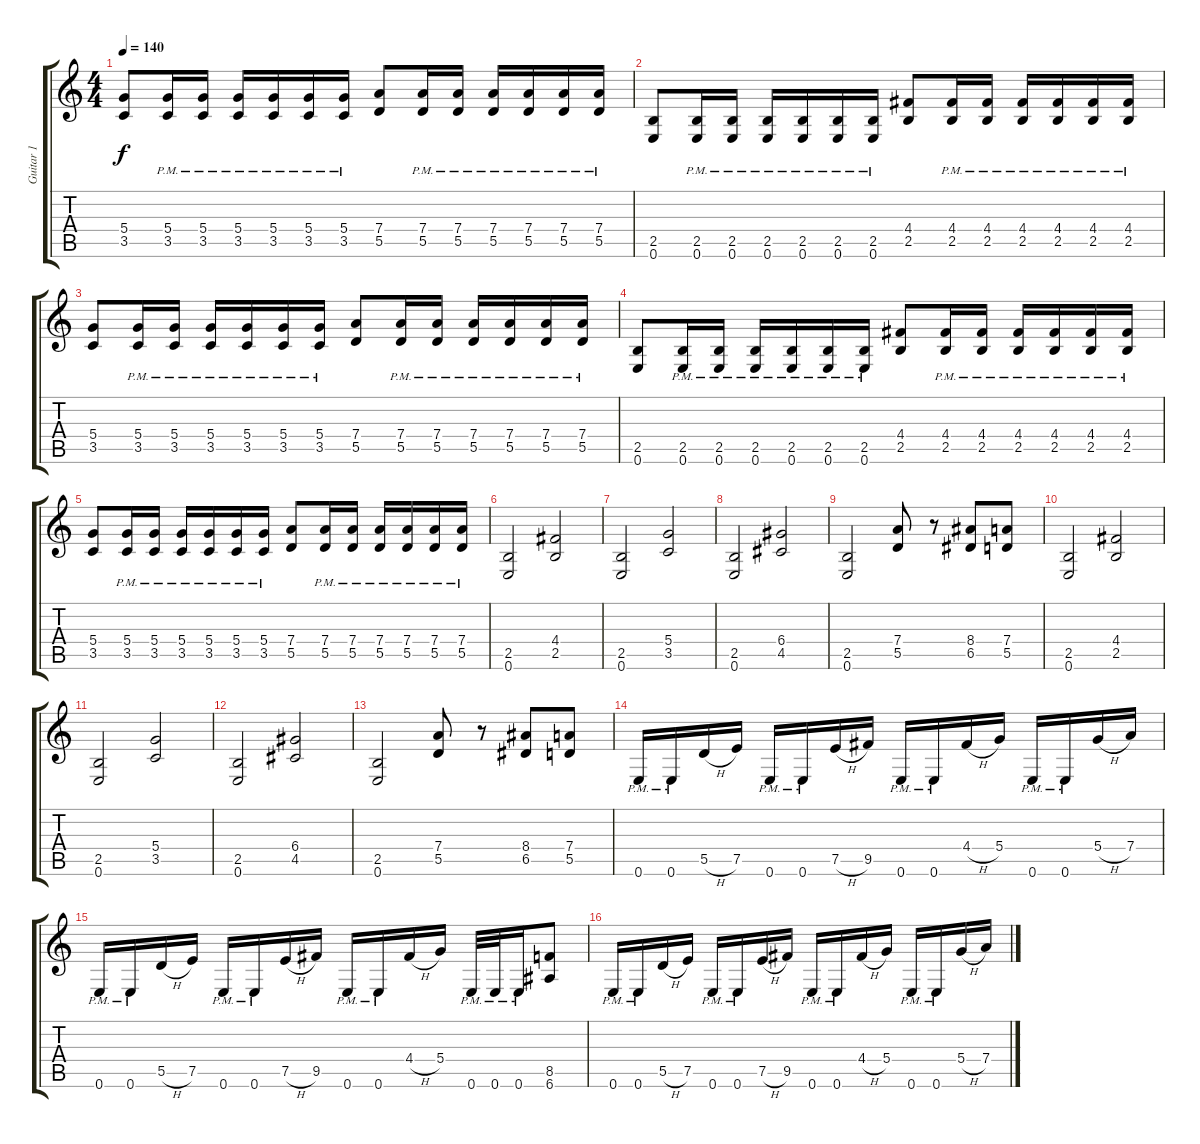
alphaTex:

\track ("Guitar 1" "Guitar 1") {instrument overdrivenguitar}
\staff {score tabs}
\tuning (E4 B3 G3 D3 A2 E2) {hide}
\ts (4 4)
\tempo 140
\clef g2
\ks c
(5.4 3.5).8{dy f} (5.4{pm} 3.5{pm}).16 (5.4{pm} 3.5{pm}).16 (5.4{pm} 3.5{pm}).16 (5.4{pm} 3.5{pm}).16 (5.4{pm} 3.5{pm}).16 (5.4{pm} 3.5{pm}).16 (7.4 5.5).8 (7.4{pm} 5.5{pm}).16 (7.4{pm} 5.5{pm}).16 (7.4{pm} 5.5{pm}).16 (7.4{pm} 5.5{pm}).16 (7.4{pm} 5.5{pm}).16 (7.4{pm} 5.5{pm}).16 |
(2.5 0.6).8 (2.5{pm} 0.6{pm}).16 (2.5{pm} 0.6{pm}).16 (2.5{pm} 0.6{pm}).16 (2.5{pm} 0.6{pm}).16 (2.5{pm} 0.6{pm}).16 (2.5{pm} 0.6{pm}).16 (4.4 2.5).8 (4.4{pm} 2.5{pm}).16 (4.4{pm} 2.5{pm}).16 (4.4{pm} 2.5{pm}).16 (4.4{pm} 2.5{pm}).16 (4.4{pm} 2.5{pm}).16 (4.4{pm} 2.5{pm}).16 |
(5.4 3.5).8 (5.4{pm} 3.5{pm}).16 (5.4{pm} 3.5{pm}).16 (5.4{pm} 3.5{pm}).16 (5.4{pm} 3.5{pm}).16 (5.4{pm} 3.5{pm}).16 (5.4{pm} 3.5{pm}).16 (7.4 5.5).8 (7.4{pm} 5.5{pm}).16 (7.4{pm} 5.5{pm}).16 (7.4{pm} 5.5{pm}).16 (7.4{pm} 5.5{pm}).16 (7.4{pm} 5.5{pm}).16 (7.4{pm} 5.5{pm}).16 |
(2.5 0.6).8 (2.5{pm} 0.6{pm}).16 (2.5{pm} 0.6{pm}).16 (2.5{pm} 0.6{pm}).16 (2.5{pm} 0.6{pm}).16 (2.5{pm} 0.6{pm}).16 (2.5{pm} 0.6{pm}).16 (4.4 2.5).8 (4.4{pm} 2.5{pm}).16 (4.4{pm} 2.5{pm}).16 (4.4{pm} 2.5{pm}).16 (4.4{pm} 2.5{pm}).16 (4.4{pm} 2.5{pm}).16 (4.4{pm} 2.5{pm}).16 |
(5.4 3.5).8 (5.4{pm} 3.5{pm}).16 (5.4{pm} 3.5{pm}).16 (5.4{pm} 3.5{pm}).16 (5.4{pm} 3.5{pm}).16 (5.4{pm} 3.5{pm}).16 (5.4{pm} 3.5{pm}).16 (7.4 5.5).8 (7.4{pm} 5.5{pm}).16 (7.4{pm} 5.5{pm}).16 (7.4{pm} 5.5{pm}).16 (7.4{pm} 5.5{pm}).16 (7.4{pm} 5.5{pm}).16 (7.4{pm} 5.5{pm}).16 |
(2.5 0.6).2 (4.4 2.5).2 |
(2.5 0.6).2 (5.4 3.5).2 |
(2.5 0.6).2 (6.4 4.5).2 |
(2.5 0.6).2 (7.4 5.5).8 r.8 (8.4 6.5).8 (7.4 5.5).8 |
(2.5 0.6).2 (4.4 2.5).2 |
(2.5 0.6).2 (5.4 3.5).2 |
(2.5 0.6).2 (6.4 4.5).2 |
(2.5 0.6).2 (7.4 5.5).8 r.8 (8.4 6.5).8 (7.4 5.5).8 |
0.6{pm}.16 0.6{pm}.16 5.5{h}.16 7.5.16 0.6{pm}.16 0.6{pm}.16 7.5{h}.16 9.5.16 0.6{pm}.16 0.6{pm}.16 4.4{h}.16 5.4.16 0.6{pm}.16 0.6{pm}.16 5.4{h}.16 7.4.16 |
0.6{pm}.16 0.6{pm}.16 5.5{h}.16 7.5.16 0.6{pm}.16 0.6{pm}.16 7.5{h}.16 9.5.16 0.6{pm}.16 0.6{pm}.16 4.4{h}.16 5.4.16 0.6{pm}.32 0.6{pm}.32 0.6{pm}.16 (8.5 6.6).8 |
0.6{pm}.16 0.6{pm}.16 5.5{h}.16 7.5.16 0.6{pm}.16 0.6{pm}.16 7.5{h}.16 9.5.16 0.6{pm}.16 0.6{pm}.16 4.4{h}.16 5.4.16 0.6{pm}.16 0.6{pm}.16 5.4{h}.16 7.4.16
